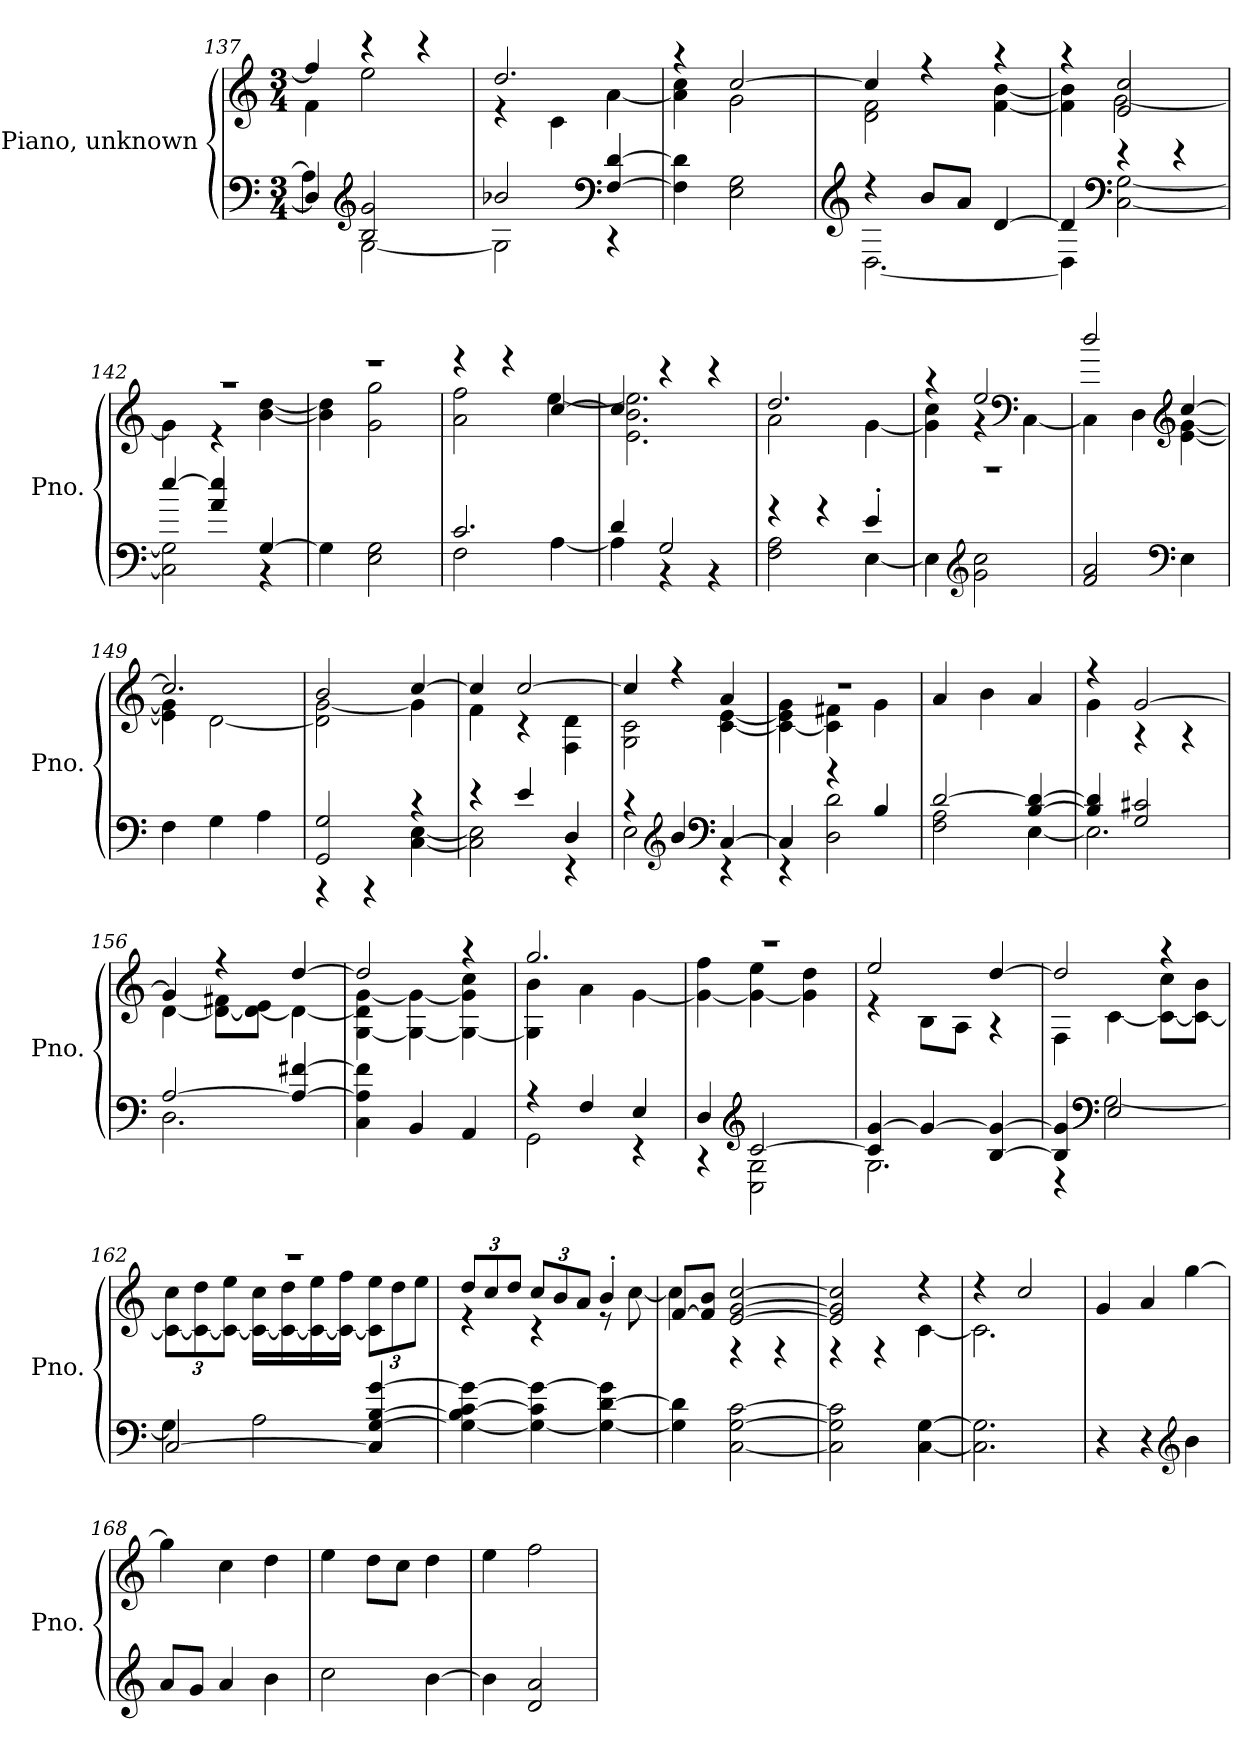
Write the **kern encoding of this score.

**kern	**kern
*part1	*part1
*staff2	*staff1
*I"Piano, unknown	*
*I'Pno.	*
!!LO:LB:g=z
*clefF4	*clefG2
*k[]	*k[]
*M3/4	*M3/4
=137	=137
*^	*^
4D/]	4A\]	4ff/]	4f\
*clefG2	*	*	*
2B/ 2g/	[2G\	4r	2ee\
.	.	4r	.
=138	=138	=138	=138
2b-X/	2G\]	2.dd/	4r
.	.	.	4c\
*clefF4	*	*	*
[4F/ [4d/	4r	.	[4a\
*v	*v	*	*
=139	=139	=139
4F\] 4d\]	4r	4a\] 4cc\
2E\ 2G\	[2cc/	2g\
=140	=140	=140
*clefG2	*	*
*^	*	*
4r	[2.D\	4cc/]	2d\ 2f\
8b/L	.	4r	.
8a/J	.	.	.
[4d/	.	4r	[4f\ [4b\
=141	=141	=141	=141
4d/]	4D\]	4r	4f\] 4b\]
*clefF4	*	*	*
4r	[2C\ [2G\	2e/ 2cc/	[2g\
4r	.	.	.
=142	=142	=142	=142
[4ee/	2C\] 2G\]	2.r	4g\]
4a/ 4ee/]	.	.	4r
[4G/	4r	.	[4b\ [4dd\
*v	*v	*	*
=143	=143	=143
4G\]	2.r	4b\] 4dd\]
2E\ 2G\	.	2g\ 2gg\
=144	=144	=144
*^	*	*
2.c/	2F\	4r	2a\ 2ff\
.	.	4r	.
.	[4A\	[4cc/	[4ee\
=145	=145	=145	=145
4d/	4A\]	4cc/]	2.e\ 2.b\ 2.ee\]
2G/	4r	4r	.
.	4r	4r	.
!!LO:PB:g=z	!!
=146	=146	=146	=146
4r	2F\ 2A\	2.dd/	2a\
4r	.	.	.
4e'/	[4E\	.	[4g\
=147	=147	=147	=147
2.r	4E\]	4r	4g\] 4cc\
*clefG2	*	*	*
.	2g\ 2cc\	2ee/	4r
*	*	*clefF4	*
.	.	.	[4C\
*v	*v	*	*
=148	=148	=148
2f/ 2a/	2dd/	4C\]
.	.	4D\
*clefF4	*clefG2	*
4E\	[4cc/	[4e\ [4g\
=149	=149	=149
4F\	2.cc/]	4e\] 4g\]
4G\	.	[2d\
4A\	.	.
=150	=150	=150
*^	*	*
2GG/ 2G/	4r	2b/	2d\] [2g\
.	4r	.	.
4r	[4C\ [4E\	[4cc/	4g\]
=151	=151	=151	=151
4r	2C\] 2E\]	4cc/]	4f\
4e/	.	[2cc/	4r
4D/	4r	.	4F\ 4d\
=152	=152	=152	=152
4r	2E\	4cc/]	2G\ 2c\
*clefG2	*	*	*
4b/	.	4r	.
*clefF4	*	*	*
[4C/	4r	4a/	[4c\ [4e\
=153	=153	=153	=153
4C/]	4r	2.r	4c\_ 4e\] 4g\
4r	2D\ 2d\	.	4c\] 4f#X\
4B/	.	.	4g\
*	*	*v	*v
!!LO:LB:g=z
=154	=154	=154
[2d/	2F\ 2A\	4a/
.	.	4b\
[4B/ 4d/_	[4E\	4a/
=155	=155	=155
*	*	*^
4B/] 4d/]	2.E\]	4r	4g\
2G/ 2c#X/	.	[2g/	4r
.	.	.	4r
=156	=156	=156	=156
[2A/	2.D\	4g/]	[4d\
.	.	4r	8d\_ 8f#X\L
.	.	.	8d\_ 8e\J
4A/_ [4f#X/	.	[4dd/	4d\_
*v	*v	*	*
=157	=157	=157
4C\ 4A\] 4f#\]	2dd/]	[4G\ 4d\] [4g\
4BB/	.	4G\_ 4g\_
4AA/	4r	4G\_ 4g\] 4cc\
=158	=158	=158
*^	*	*
4r	2GG\	2.gg/	4G\] 4b\
4F/	.	.	4a\
4E/	4r	.	[4g\
=159	=159	=159	=159
4D/	4r	2.r	4g\_ 4ff\
*clefG2	*	*	*
[2c/	2C\ 2G\	.	4g\_ 4ee\
.	.	.	4g\] 4dd\
=160	=160	=160	=160
4c/] [4g/	2.G\	2ee/	4r
4g/_	.	.	8B\L
.	.	.	8A\J
[4B/ 4g/_	.	[4dd/	4r
!!LO:LB:g=z	!!
=161	=161	=161	=161
4B/] 4g/]	4r	2dd/]	4F\
*clefF4	*	*	*
2E/	[2G\	.	[4c\
.	.	4r	8c\_ 8cc\L
.	.	.	8c\_ 8b\J
=162	=162	=162	=162
*	*	*	*Xbrackettup
[2C/	4G\]	2.r	12c\_ 12cc\L
.	.	.	12c\_ 12dd\
.	.	.	12c\_ 12ee\J
.	2A\	.	16c\_ 16cc\LL
.	.	.	16c\_ 16dd\
.	.	.	16c\_ 16ee\
.	.	.	16c\_ 16ff\JJ
4C/] [4G/ [4B/ [4g/	.	.	12c\] 12ee\L
.	.	.	12dd\
.	.	.	12ee\J
*v	*v	*	*
=163	=163	=163
4G\_ 4B\] [4c\ 4g\_	12dd/L	4r
.	12cc/	.
.	12dd/J	.
4G\_ 4c\] 4g\_	12cc/L	4r
.	12b/	.
.	12a/J	.
4G\_ [4d\ 4g\]	4b'/	8r
.	.	[8cc\
=164	=164	=164
4G\] 4d\]	[8f/L	4cc\]
.	8f/] 8b/J	.
[2C\ [2G\ [2c\	[2e/ [2g/ [2cc/	4r
.	.	4r
=165	=165	=165
2C\] 2G\] 2c\]	2e/] 2g/] 2cc/]	4r
.	.	4r
[4C\ [4G\	4r	[4c\
=166	=166	=166
2.C\] 2.G\]	4r	2.c\]
.	2cc/	.
*	*v	*v
!!LO:LB:g=z
=167	=167
4r	4g/
4r	4a/
*clefG2	*
4b\	[4gg\
=168	=168
8a/L	4gg\]
8g/J	.
4a/	4cc\
4b\	4dd\
=169	=169
2cc\	4ee\
.	8dd\L
.	8cc\J
[4b\	4dd\
=170	=170
4b\]	4ee\
2d/ 2a/	2ff\
=	=
*-	*-
